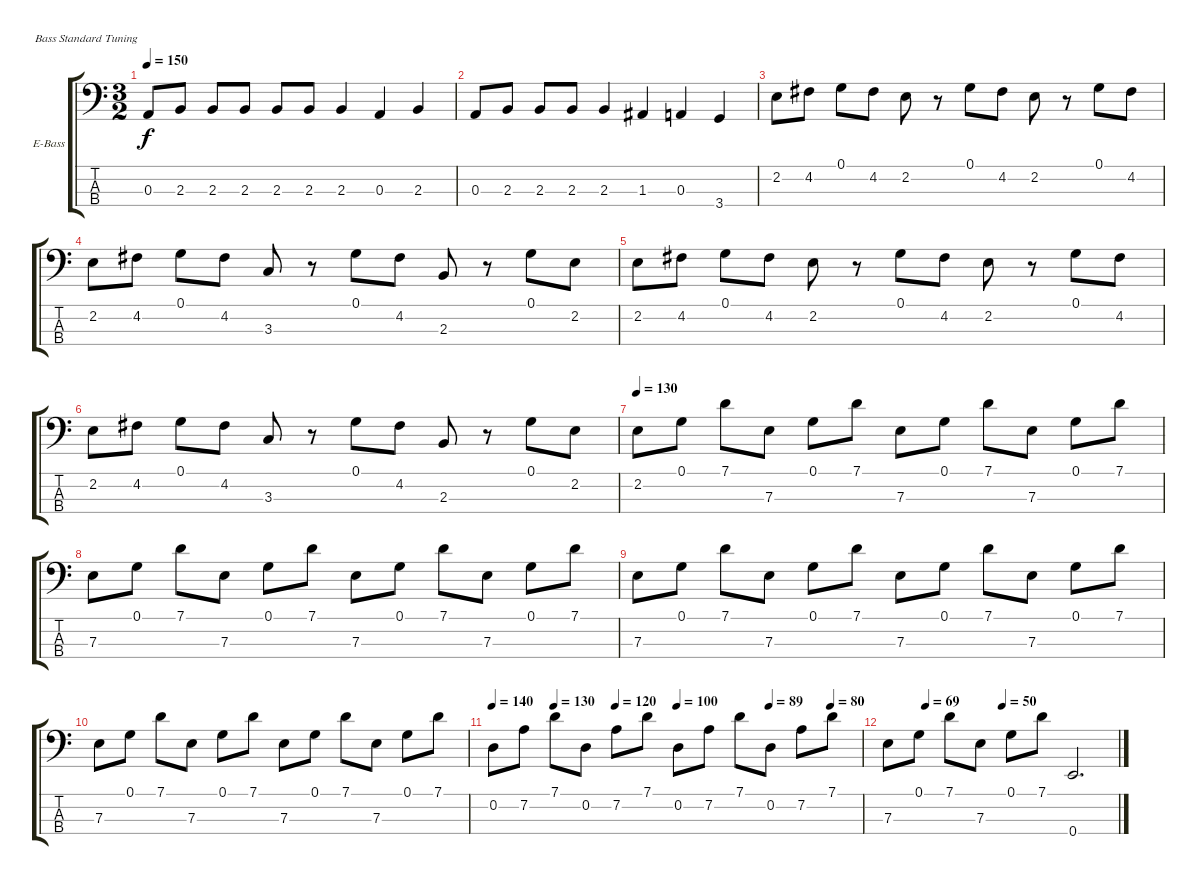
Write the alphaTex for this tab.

\bracketExtendMode groupsimilarinstruments
\firstSystemTrackNameOrientation horizontal
\otherSystemsTrackNameOrientation horizontal
\track ("Бас 2" "E-Bass") {instrument electricbassfinger}
\staff {score tabs}
\tuning (G2 D2 A1 E1)
\ts (3 2)
\tempo 150
\clef f4
\ks c
0.3.8{dy f} 2.3.8 2.3.8 2.3.8 2.3.8 2.3.8 2.3.4 0.3.4 2.3.4 |
0.3.8 2.3.8 2.3.8 2.3.8 2.3.4 1.3.4 0.3.4 3.4.4 |
2.2.8 4.2.8 0.1.8 4.2.8 2.2.8 r.8 0.1.8 4.2.8 2.2.8 r.8 0.1.8 4.2.8 |
2.2.8 4.2.8 0.1.8 4.2.8 3.3.8 r.8 0.1.8 4.2.8 2.3.8 r.8 0.1.8 2.2.8 |
2.2.8 4.2.8 0.1.8 4.2.8 2.2.8 r.8 0.1.8 4.2.8 2.2.8 r.8 0.1.8 4.2.8 |
2.2.8 4.2.8 0.1.8 4.2.8 3.3.8 r.8 0.1.8 4.2.8 2.3.8 r.8 0.1.8 2.2.8 |
\tempo 130
2.2.8 0.1.8 7.1.8 7.3.8 0.1.8 7.1.8 7.3.8 0.1.8 7.1.8 7.3.8 0.1.8 7.1.8 |
7.3.8 0.1.8 7.1.8 7.3.8 0.1.8 7.1.8 7.3.8 0.1.8 7.1.8 7.3.8 0.1.8 7.1.8 |
7.3.8 0.1.8 7.1.8 7.3.8 0.1.8 7.1.8 7.3.8 0.1.8 7.1.8 7.3.8 0.1.8 7.1.8 |
7.3.8 0.1.8 7.1.8 7.3.8 0.1.8 7.1.8 7.3.8 0.1.8 7.1.8 7.3.8 0.1.8 7.1.8 |
\tempo 140
\tempo (130 0.166667)
\tempo (120 0.333333)
\tempo (100 0.5)
\tempo (89 0.75)
\tempo (80 0.916667)
0.2.8 7.2.8 7.1.8 0.2.8 7.2.8 7.1.8 0.2.8 7.2.8 7.1.8 0.2.8 7.2.8 7.1.8 |
\tempo (69 0.166667)
\tempo (50 0.5)
7.3.8 0.1.8 7.1.8 7.3.8 0.1.8 7.1.8 0.4.2{d}
